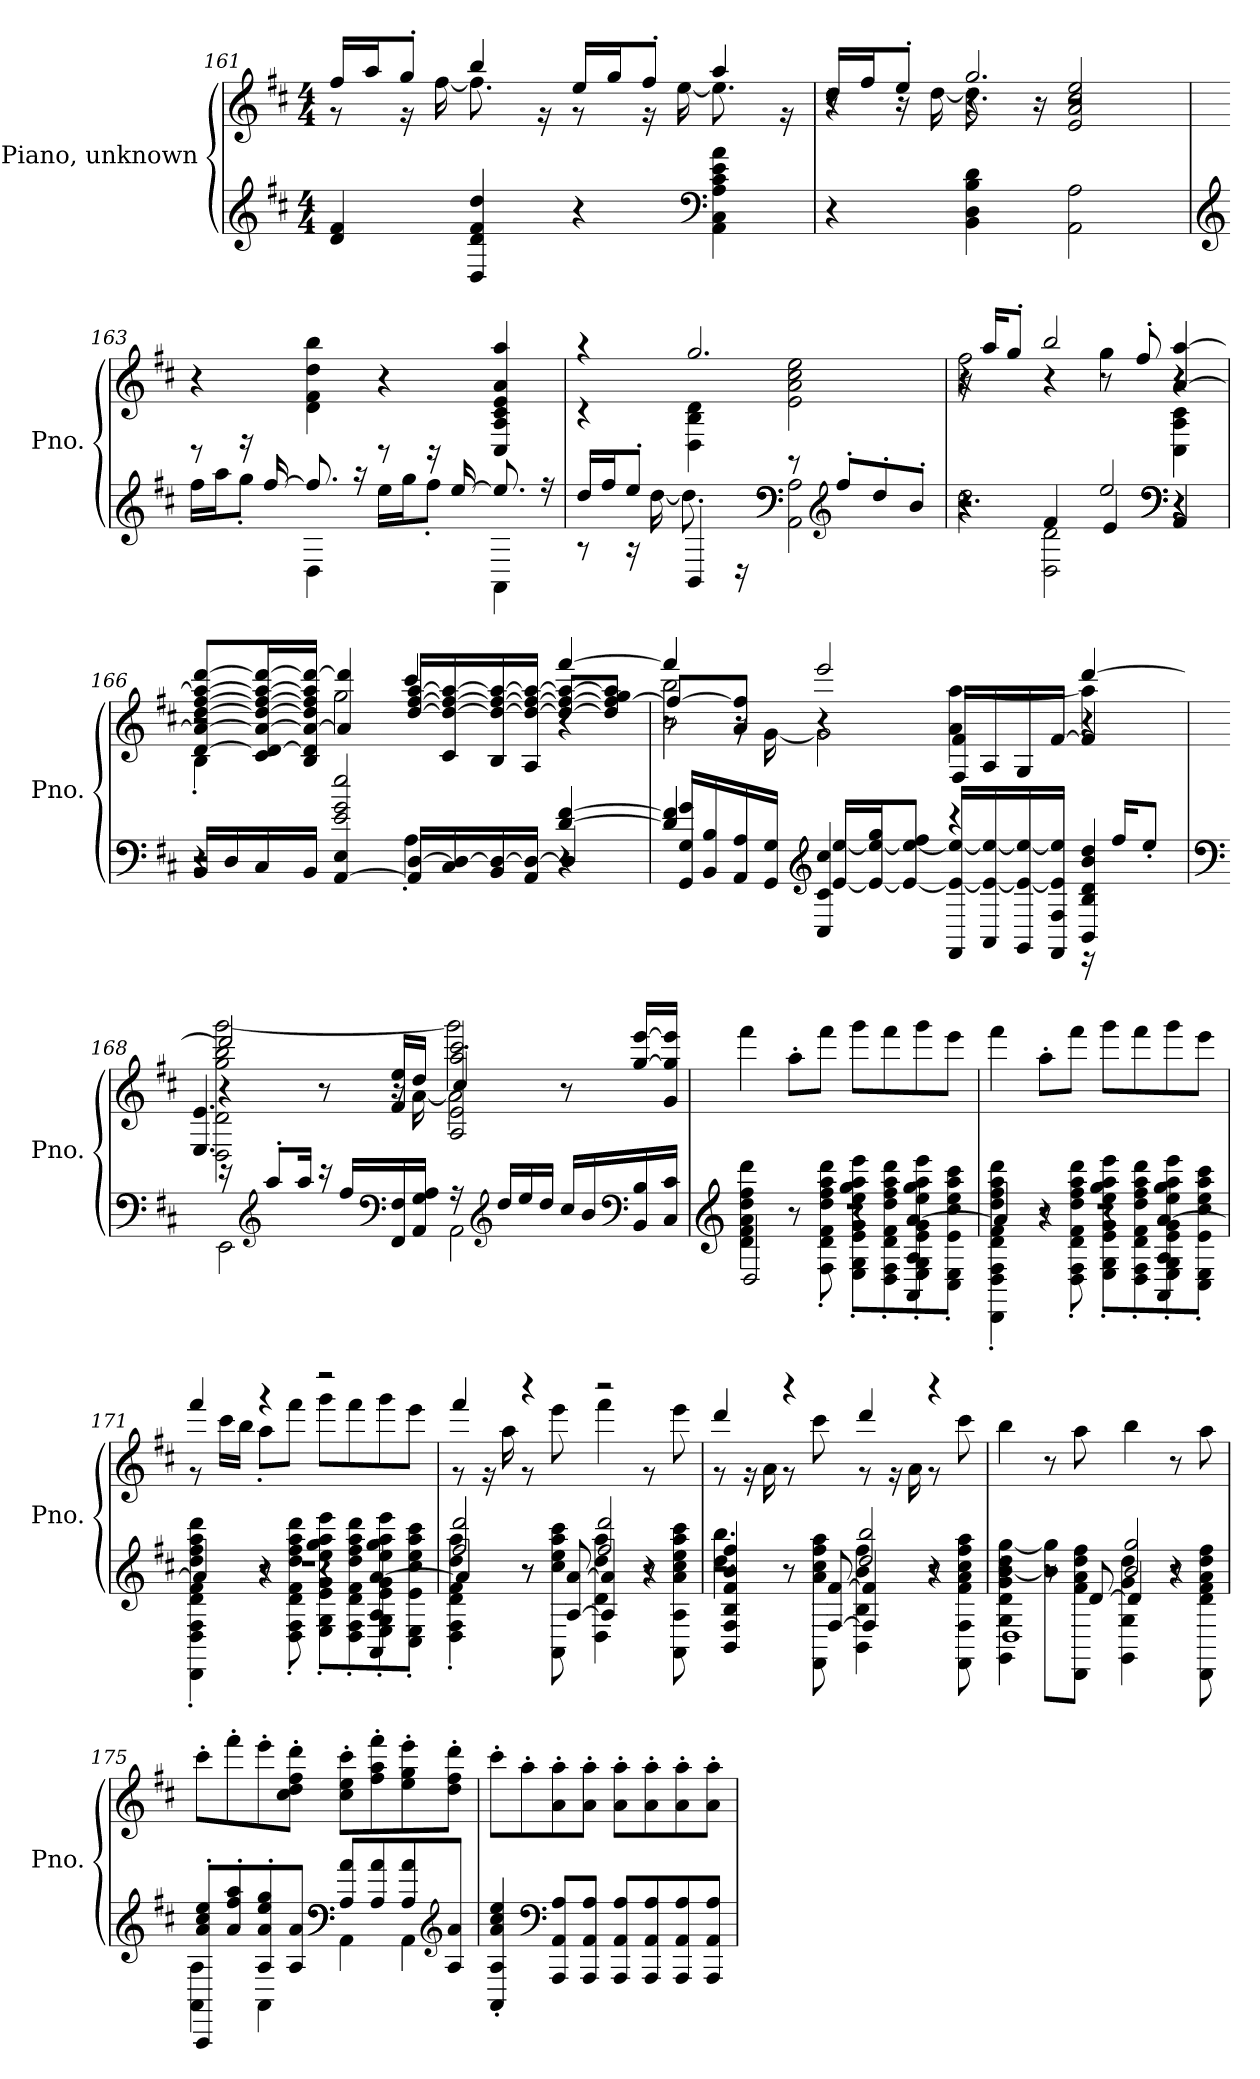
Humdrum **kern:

**kern	**kern
*part1	*part1
*staff2	*staff1
*I"Piano, unknown	*
*I'Pno.	*
*clefG2	*clefG2
*k[f#c#]	*k[f#c#]
*M4/4	*M4/4
=161	=161
*	*^
4d/ 4f#/	16ff#/LL	8r
.	16aa/J	.
.	8gg'/J	16r
.	.	[16ff#\
4D/ 4d/ 4f#/ 4dd/	4bb/	8.ff#\]
.	.	16r
4r	16ee/LL	8r
.	16gg/J	.
.	8ff#'/J	16r
.	.	[16ee\
*clefF4	*	*
4AA\ 4C#\ 4A\ 4c#\ 4e\ 4a\	4aa/	8.ee\]
.	.	16r
=162	=162	=162
*	*	*^
4r	4r	8r	16dd/LL
.	.	.	16ff#/J
.	.	16r	8ee'/J
.	.	[16dd\	.
4BB\ 4D\ 4B\ 4d\	2.gg/	8.dd\]	4r
.	.	16r	.
2AA\ 2A\	.	2r	2e/ 2a/ 2cc#/ 2ee/
*	*v	*v	*v
!!LO:PB:g=z
=163	=163
*clefG2	*
*^	*
8r	16ff#\LL	4r
.	16aa\J	.
16r	8gg'\J	.
[16ff#/	.	.
8.ff#/]	4D\	4d\ 4f#\ 4dd\ 4bb\
16r	.	.
8r	16ee\LL	4r
.	16gg\J	.
16r	8ff#'\J	.
[16ee/	.	.
8.ee/]	4AA\	4C#/ 4A/ 4c#/ 4e/ 4a/ 4aa/
16r	.	.
=164	=164	=164
*	*	*^
16dd/LL	8r	4r	4r
16ff#/J	.	.	.
8ee'/J	16r	.	.
.	[16dd\	.	.
4BB/	8.dd\]	2.gg/	4D\ 4B\ 4d\
.	16r	.	.
*clefF4	*	*	*
8r	2AA\ 2A\	.	2e\ 2a\ 2cc#\ 2ee\
*clefG2	*	*	*
8ff#'/L	.	.	.
8dd'/	.	.	.
8b'/J	.	.	.
=165	=165	=165	=165
*^	*^	*	*^
2r	2.dd\	4r	4r	4r	2ff#\	16r
.	.	.	.	.	.	16aa/KL
.	.	.	.	.	.	8gg'/J
.	.	4f#/	2D\ 2d\	2bb/	.	4r
2ee/	.	4e/	.	.	4gg\	8r
.	.	.	.	.	.	8ff#'/
*clefF4	*	*	*	*	*	*
.	4r	4AA/	4r	4r	4C#\ 4A\ 4c#\	[4a/ [4aa/
*	*	*v	*v	*	*	*
!!LO:LB:g=z	!!	!!
=166	=166	=166	=166	=166	=166
4r	2r	16BB/LL	2r	4B'\	[8d/ 8a/_ [8dd/ [8ff#/ 8aa/_ [8ddd/L
.	.	16D/	.	.	.
.	.	16C#/	.	.	16c#/ 16d/_ 16a/_ 16dd/_ 16ff#/_ 16aa/_ 16ddd/_L
.	.	16BB/JJ	.	.	16B/ 16d/] 16a/_ 16dd/] 16ff#/] 16aa/] 16ddd/_JJ
2e/ 2g/ 2ee/	.	[4AA/ 4E/	.	2gg\	4a/] 4ddd/]
.	4A'\	16AA/] [16D/LL	4ccc#/	.	[16dd/ [16ff#/ [16aa/LL
.	.	16C#/ 16D/_	.	.	16c#/ 16dd/_ 16ff#/_ 16aa/_
.	.	16BB/ 16D/_	.	.	16B/ 16dd/_ 16ff#/_ 16aa/_
.	.	16AA/ 16D/_JJ	.	.	16A/ 16dd/_ 16ff#/_ 16aa/_JJ
[4d/ [4f#/	4r	4D/]	[4fff#/	4r	8dd/_ 8ff#/_ 8aa/_L
.	.	.	.	.	8dd/] 8ff#/_ 8gg/ 8aa/]J
*	*v	*v	*	*	*
=167	=167	=167	=167	=167
*	*	*	*	*^
4d/] 4f#/]	16GG/ 16G/ 16g/LL	4fff#/]	2b\ 2bb\	8ff#/L_	8r
.	16BB/ 16B/	.	.	.	.
.	16AA/ 16A/	.	.	8a/ 8ff#/]J	16r
.	16GG/ 16G/JJ	.	.	.	[16g\
*clefG2	*	*	*	*	*
4C#/ 4c#/ 4cc#/	[16e/ [16ee/LL	2eee/	.	4r	2g\]
.	16e/_ 16ee/_ 16gg/J	.	.	.	.
.	8e/_ 8ee/_ 8ff#/J	.	.	.	.
4r	16FF#/ 16e/_ 16ee/_LL	.	4a\ [4aa\	16F#/ 16f#/LL	.
.	16AA/ 16e/_ 16ee/_	.	.	16A/	.
.	16GG/ 16e/_ 16ee/_	.	.	16G/	.
.	16FF#/ 16F#/ 16e/] 16ee/]JJ	.	.	[16f#/JJ	.
4BB/ 4B/ 4d/ 4b/ 4dd/	16r	[4ddd/	4aa\]	4f#/]	4r
.	16ff#/KL	.	.	.	.
.	8ee'/J	.	.	.	.
!!LO:LB:g=z	!!	!!	!!
=168	=168	=168	=168	=168	=168
*clefF4	*	*	*	*	*
16r	2EE\	2ddd/]	2D\ 2d\ 2gg\ 2bb\ [2ggg\	4.E/ 4.e/	4r
*clefG2	*	*	*	*	*
8aa'/L	.	.	.	.	.
16aa/Jk	.	.	.	.	.
16r	.	.	.	.	8r
16ff#/LL	.	.	.	.	.
*clefF4	*	*	*	*	*
16FF#/ 16F#/	.	.	.	16f#/ 16ee/LL	16r
16AA/ 16G/ 16A/JJ	.	.	.	16dd/JJ	[16a\
16r	2AA\	2A/ 2e/ 2aa/ 2ccc#/	2ggg\]	4cc#'/	2a\]
*clefG2	*	*	*	*	*
16dd/LL	.	.	.	.	.
16ee/	.	.	.	.	.
16dd/JJ	.	.	.	.	.
16cc#/LL	.	.	.	8r	.
16b/	.	.	.	.	.
*clefF4	*	*	*	*	*
16BB/ 16B/	.	.	.	[16gg/ [16eee/LL	.
16C#/ 16c#/JJ	.	.	.	16g/ 16gg/] 16eee/]JJ	.
*v	*v	*	*	*	*
*	*v	*v	*v	*v
=169	=169
*clefG2	*
*^	*
*	*^	*
1r	4d\ 4f#\ 4a\ 4dd\ 4ff#\ 4ddd\	2D/	4fff#\
.	8r	.	8aa'\L
.	8F#\' 8d\' 8f#\' 8dd\' 8ff#\' 8aa\' 8ddd\'	.	8fff#\J
.	8E\' 8G\' 8e\' 8g\' 8ee\' 8gg\' 8aa\' 8eee\'L	4r	8ggg\L
.	8D\' 8F#\' 8d\' 8f#\' 8dd\' 8ff#\' 8aa\' 8ddd\'	.	8fff#\
.	8E\' 8G\' 8e\' 8g\' 8ee\' 8gg\' 8aa\' 8eee\'	4AA/ 4A/ [4a/	8ggg\
.	8C#\' 8E\' 8e\' 8cc#\' 8ee\' 8aa\' 8ccc#\'J	.	8eee\J
!!LO:LB:g=z
=170	=170	=170	=170
1r	4DD\' 4D\' 4F#\' 4d\' 4f#\' 4dd\' 4ff#\' 4aa\' 4ddd\'	4a/]	4fff#\
.	8r	4r	8aa'\L
.	8D\' 8F#\' 8d\' 8f#\' 8dd\' 8ff#\' 8aa\' 8ddd\'	.	8fff#\J
.	8E\' 8G\' 8e\' 8g\' 8ee\' 8gg\' 8aa\' 8eee\'L	4r	8ggg\L
.	8D\' 8F#\' 8d\' 8f#\' 8dd\' 8ff#\' 8aa\' 8ddd\'	.	8fff#\
.	8E\' 8G\' 8e\' 8g\' 8ee\' 8gg\' 8aa\' 8eee\'	4AA/ 4A/ [4a/	8ggg\
.	8C#\' 8E\' 8e\' 8cc#\' 8ee\' 8aa\' 8ccc#\'J	.	8eee\J
=171	=171	=171	=171
*	*	*	*^
1r	4DD\' 4D\' 4F#\' 4d\' 4f#\' 4dd\' 4ff#\' 4aa\' 4ddd\'	4a/]	4fff#/	8r
.	.	.	.	16ccc#\LL
.	.	.	.	16bb\JJ
.	8r	4r	4r	8aa'\L
.	8D\' 8F#\' 8d\' 8f#\' 8dd\' 8ff#\' 8aa\' 8ddd\'	.	.	8fff#\J
.	8E\' 8G\' 8e\' 8g\' 8ee\' 8gg\' 8aa\' 8eee\'L	4r	2r	8ggg\L
.	8D\' 8F#\' 8d\' 8f#\' 8dd\' 8ff#\' 8aa\' 8ddd\'	.	.	8fff#\
.	8E\' 8G\' 8e\' 8g\' 8ee\' 8gg\' 8aa\' 8eee\'	4AA/ 4A/ [4a/	.	8ggg\
.	8C#\' 8E\' 8e\' 8cc#\' 8ee\' 8aa\' 8ccc#\'J	.	.	8eee\J
=172	=172	=172	=172	=172
2ff#/ 2ddd/	4D\' 4F#\' 4d\' 4f#\' 4dd\' 4aa\'	4a/]	4fff#/	8r
.	.	.	.	16r
.	.	.	.	16aa\
.	8r	8r	4r	8r
.	8AA\ 8cc#\ 8ee\ 8aa\ 8ccc#\	[8A/ [8a/	.	8eee\
2ff#/ 2ddd/	4D\ 4d\ 4dd\ 4aa\	4A/] 4a/]	2r	4fff#\
.	8r	4r	.	8r
.	8AA\ 8A\ 8a\ 8cc#\ 8ee\ 8aa\ 8ccc#\	.	.	8eee\
!!LO:LB:g=z	!!
=173	=173	=173	=173	=173
2r	4.dd\ 4.bb\	4BB/ 4F#/ 4B/ 4f#/ 4b/ 4ff#/	4ddd/	8r
.	.	.	.	16r
.	.	.	.	16a\
.	.	8r	4r	8r
.	8FF#\ 8a\ 8cc#\ 8ff#\ 8aa\	[8F#/ [8f#/	.	8ccc#\
2dd/ 2bb/	4BB\ 4B\ 4b\ 4ff#\	4F#/] 4f#/]	4ddd/	8r
.	.	.	.	16r
.	.	.	.	16a\
.	8r	4r	4r	8r
.	8FF#\ 8F#\ 8f#\ 8a\ 8cc#\ 8ff#\ 8aa\	.	.	8ccc#\
*	*	*	*v	*v
=174	=174	=174	=174
*	*	*^	*
2r	4GG\ 4G\ 4d\ 4g\ [4b\ 4dd\ [4gg\	4r	1D	4bb\
.	8b\] 8gg\]L	8r	.	8r
.	8DD\ 8f#\ 8a\ 8dd\ 8ff#\J	[8d/	.	8aa\
2b/ 2gg/	4GG\ 4G\ 4g\ 4dd\	4d/]	.	4bb\
.	8r	4r	.	8r
.	8DD\ 8d\ 8f#\ 8a\ 8dd\ 8ff#\	.	.	8aa\
*	*v	*v	*v	*
=175	=175	=175
8AAA/' 8a/' 8cc#/' 8ee/'L	4AA\ 4A\	8ccc#'\L
8a/' 8ff#/' 8aa/'	.	8fff#'\
8A/' 8a/' 8ee/' 8gg/'	4AA\	8eee'\
8A/ 8a/J	.	8cc#\' 8dd\' 8ff#\' 8ddd\'J
*clefF4	*	*
8A/ 8a/L	4AA\	8cc#\' 8ee\' 8ccc#\'L
8A/ 8a/	.	8ff#\' 8aa\' 8fff#\'
8A/ 8a/	4AA\	8ee\' 8gg\' 8eee\'
*clefG2	*	*
8A/ 8a/J	.	8dd\' 8ff#\' 8ddd\'J
*v	*v	*
!!LO:LB:g=z
=176	=176
4AA/' 4A/' 4a/' 4cc#/' 4ee/'	8ccc#'\L
.	8aa'\
*clefF4	*
8AAA/ 8AA/ 8A/L	8a\' 8aa\'
8AAA/ 8AA/ 8A/J	8a\' 8aa\'J
8AAA/ 8AA/ 8A/L	8a\' 8aa\'L
8AAA/ 8AA/ 8A/	8a\' 8aa\'
8AAA/ 8AA/ 8A/	8a\' 8aa\'
8AAA/ 8AA/ 8A/J	8a\' 8aa\'J
=	=
*-	*-
